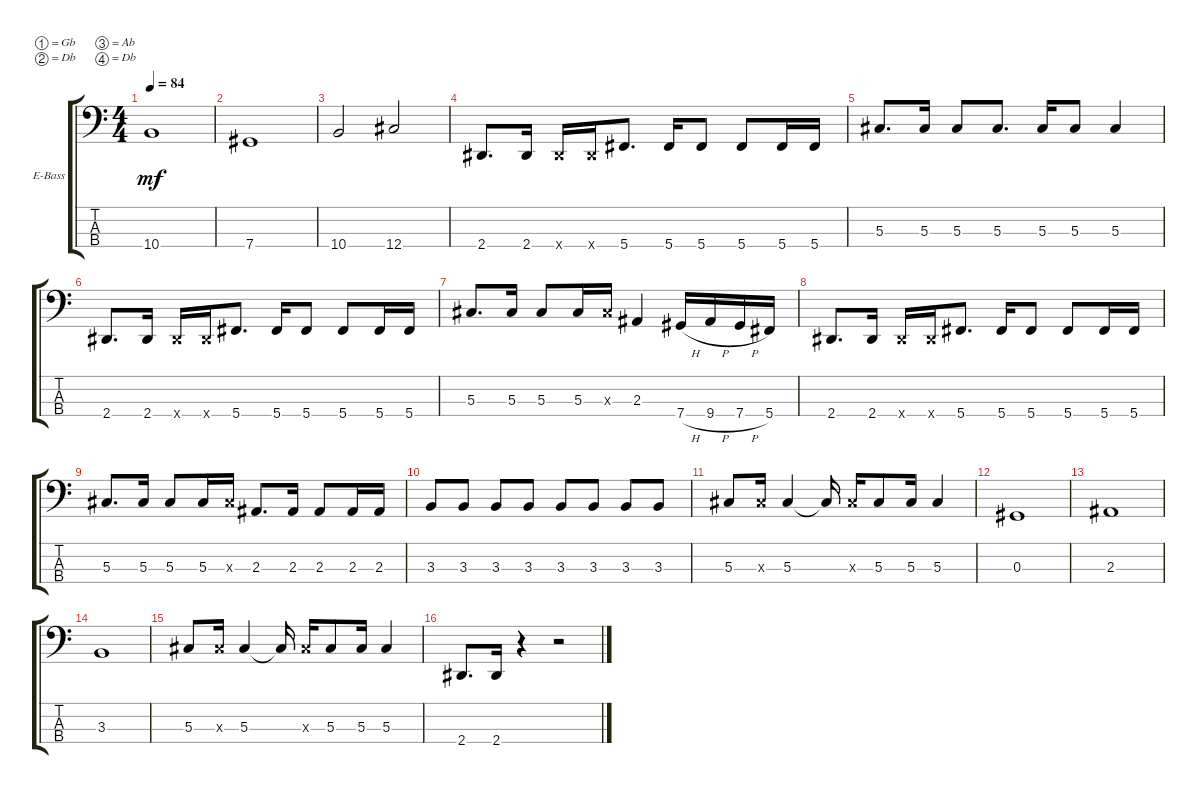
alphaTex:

\defaultSystemsLayout 4
\bracketExtendMode groupsimilarinstruments
\firstSystemTrackNameOrientation horizontal
\otherSystemsTrackNameOrientation horizontal
\track ("Electric Bass" "E-Bass") {instrument electricbassfinger}
\staff {score tabs}
\tuning (Gb2 Db2 Ab1 Db1)
\ts (4 4)
\tempo 84
\clef f4
\ks c
10.4.1{dy mf} |
7.4.1 |
10.4.2 12.4.2 |
2.4.8{d} 2.4.16 2.4{x}.16 2.4{x}.16 5.4.8{d} 5.4.16 5.4.8 5.4.8 5.4.16 5.4.16 |
5.3.8{d} 5.3.16 5.3.8 5.3.8{d} 5.3.16 5.3.8 5.3.4 |
2.4.8{d} 2.4.16 2.4{x}.16 2.4{x}.16 5.4.8{d} 5.4.16 5.4.8 5.4.8 5.4.16 5.4.16 |
5.3.8{d} 5.3.16 5.3.8 5.3.16 5.3{x}.16 2.3.4 7.4{h}.16 9.4{h}.16 7.4{h}.16 5.4.16 |
2.4.8{d} 2.4.16 2.4{x}.16 2.4{x}.16 5.4.8{d} 5.4.16 5.4.8 5.4.8 5.4.16 5.4.16 |
5.3.8{d} 5.3.16 5.3.8 5.3.16 5.3{x}.16 2.3.8{d} 2.3.16 2.3.8 2.3.16 2.3.16 |
3.3.8 3.3.8 3.3.8 3.3.8 3.3.8 3.3.8 3.3.8 3.3.8 |
5.3.8 5.3{x}.16 5.3.4 5.3{t}.16 5.3{x}.16 5.3.8 5.3.16 5.3.4 |
0.3.1 |
2.3.1 |
3.3.1 |
5.3.8 5.3{x}.16 5.3.4 5.3{t}.16 5.3{x}.16 5.3.8 5.3.16 5.3.4 |
2.4.8{d} 2.4.16 r.4 r.2
